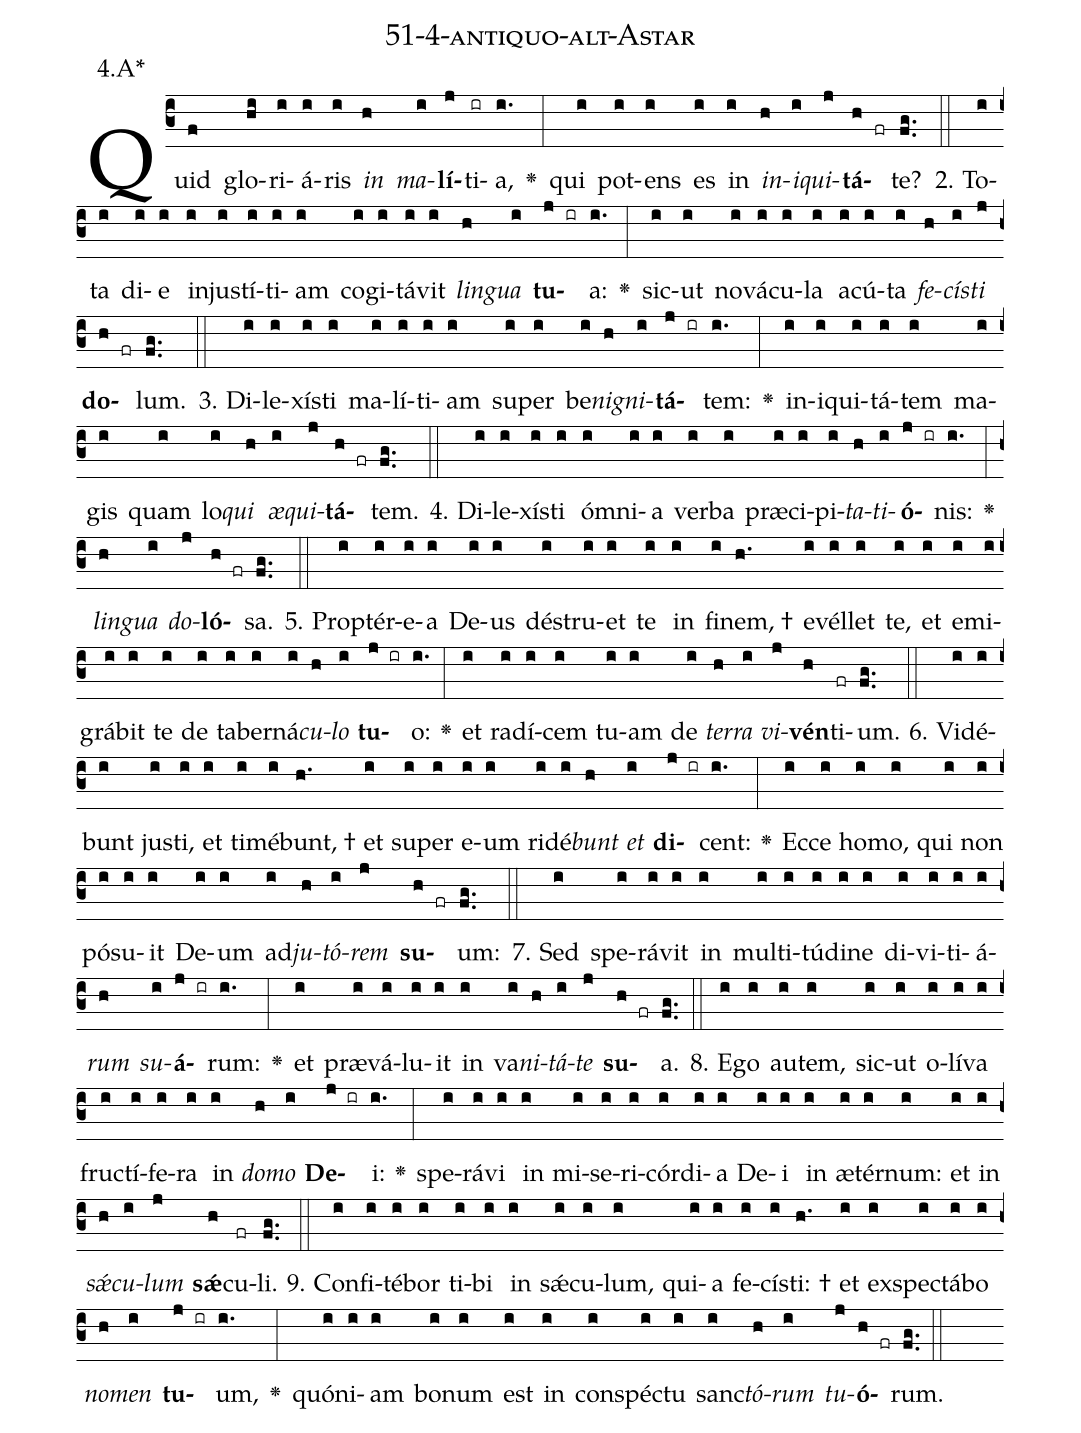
name: 51-4-antiquo-alt-Astar;
annotation: 4.A*;
%%
(c3)Quid(f) glo(hi)ri(i)á(i)ris(i) <i>in</i>(h) <i>ma</i>(i)<b>lí</b>(j)ti(ir)a,(i.) <v>\greheightstar</v>(:) qui(i) pot(i)ens(i) es(i) in(i) <i>in</i>(h)<i>i</i>(i)<i>qui</i>(j)<b>tá</b>(h fr)te?(fg..) (::)
2. To(i)ta(i) di(i)e(i) in(i)jus(i)tí(i)ti(i)am(i) co(i)gi(i)tá(i)vit(i) <i>lin</i>(h)<i>gua</i>(i) <b>tu</b>(j ir)a:(i.) <v>\greheightstar</v>(:) sic(i)ut(i) no(i)vá(i)cu(i)la(i) a(i)cú(i)ta(i) <i>fe</i>(h)<i>cís</i>(i)<i>ti</i>(j) <b>do</b>(h fr)lum.(fg..) (::)
3. Di(i)le(i)xís(i)ti(i) ma(i)lí(i)ti(i)am(i) su(i)per(i) be(i)<i>ni</i>(h)<i>gni</i>(i)<b>tá</b>(j ir)tem:(i.) <v>\greheightstar</v>(:) in(i)i(i)qui(i)tá(i)tem(i) ma(i)gis(i) quam(i) lo(i)<i>qui</i>(h) <i>æ</i>(i)<i>qui</i>(j)<b>tá</b>(h fr)tem.(fg..) (::)
4. Di(i)le(i)xís(i)ti(i) óm(i)ni(i)a(i) ver(i)ba(i) præ(i)ci(i)pi(i)<i>ta</i>(h)<i>ti</i>(i)<b>ó</b>(j ir)nis:(i.) <v>\greheightstar</v>(:) <i>lin</i>(h)<i>gua</i>(i) <i>do</i>(j)<b>ló</b>(h fr)sa.(fg..) (::)
5. Prop(i)tér(i)e(i)a(i) De(i)us(i) dé(i)stru(i)et(i) te(i) in(i) fi(i)nem, †(h.) e(i)vél(i)let(i) te,(i) et(i) e(i)mi(i)grá(i)bit(i) te(i) de(i) ta(i)ber(i)ná(i)<i>cu</i>(h)<i>lo</i>(i) <b>tu</b>(j ir)o:(i.) <v>\greheightstar</v>(:) et(i) ra(i)dí(i)cem(i) tu(i)am(i) de(i) <i>ter</i>(h)<i>ra</i>(i) <i>vi</i>(j)<b>vén</b>(h)ti(fr)um.(fg..) (::)
6. Vi(i)dé(i)bunt(i) jus(i)ti,(i) et(i) ti(i)mé(i)bunt, †(h.) et(i) su(i)per(i) e(i)um(i) ri(i)dé(i)<i>bunt</i>(h) <i>et</i>(i) <b>di</b>(j ir)cent:(i.) <v>\greheightstar</v>(:) Ec(i)ce(i) ho(i)mo,(i) qui(i) non(i) pó(i)su(i)it(i) De(i)um(i) ad(i)<i>ju</i>(h)<i>tó</i>(i)<i>rem</i>(j) <b>su</b>(h fr)um:(fg..) (::)
7. Sed(i) spe(i)rá(i)vit(i) in(i) mul(i)ti(i)tú(i)di(i)ne(i) di(i)vi(i)ti(i)á(i)<i>rum</i>(h) <i>su</i>(i)<b>á</b>(j ir)rum:(i.) <v>\greheightstar</v>(:) et(i) præ(i)vá(i)lu(i)it(i) in(i) va(i)<i>ni</i>(h)<i>tá</i>(i)<i>te</i>(j) <b>su</b>(h fr)a.(fg..) (::)
8. E(i)go(i) au(i)tem,(i) sic(i)ut(i) o(i)lí(i)va(i) fruc(i)tí(i)fe(i)ra(i) in(i) <i>do</i>(h)<i>mo</i>(i) <b>De</b>(j ir)i:(i.) <v>\greheightstar</v>(:) spe(i)rá(i)vi(i) in(i) mi(i)se(i)ri(i)cór(i)di(i)a(i) De(i)i(i) in(i) æ(i)tér(i)num:(i) et(i) in(i) <i>sǽ</i>(h)<i>cu</i>(i)<i>lum</i>(j) <b>sǽ</b>(h)cu(fr)li.(fg..) (::)
9. Con(i)fi(i)té(i)bor(i) ti(i)bi(i) in(i) sǽ(i)cu(i)lum,(i) qui(i)a(i) fe(i)cís(i)ti: †(h.) et(i) ex(i)spec(i)tá(i)bo(i) <i>no</i>(h)<i>men</i>(i) <b>tu</b>(j ir)um,(i.) <v>\greheightstar</v>(:) quón(i)i(i)am(i) bo(i)num(i) est(i) in(i) con(i)spéc(i)tu(i) sanc(i)<i>tó</i>(h)<i>rum</i>(i) <i>tu</i>(j)<b>ó</b>(h fr)rum.(fg..) (::)
